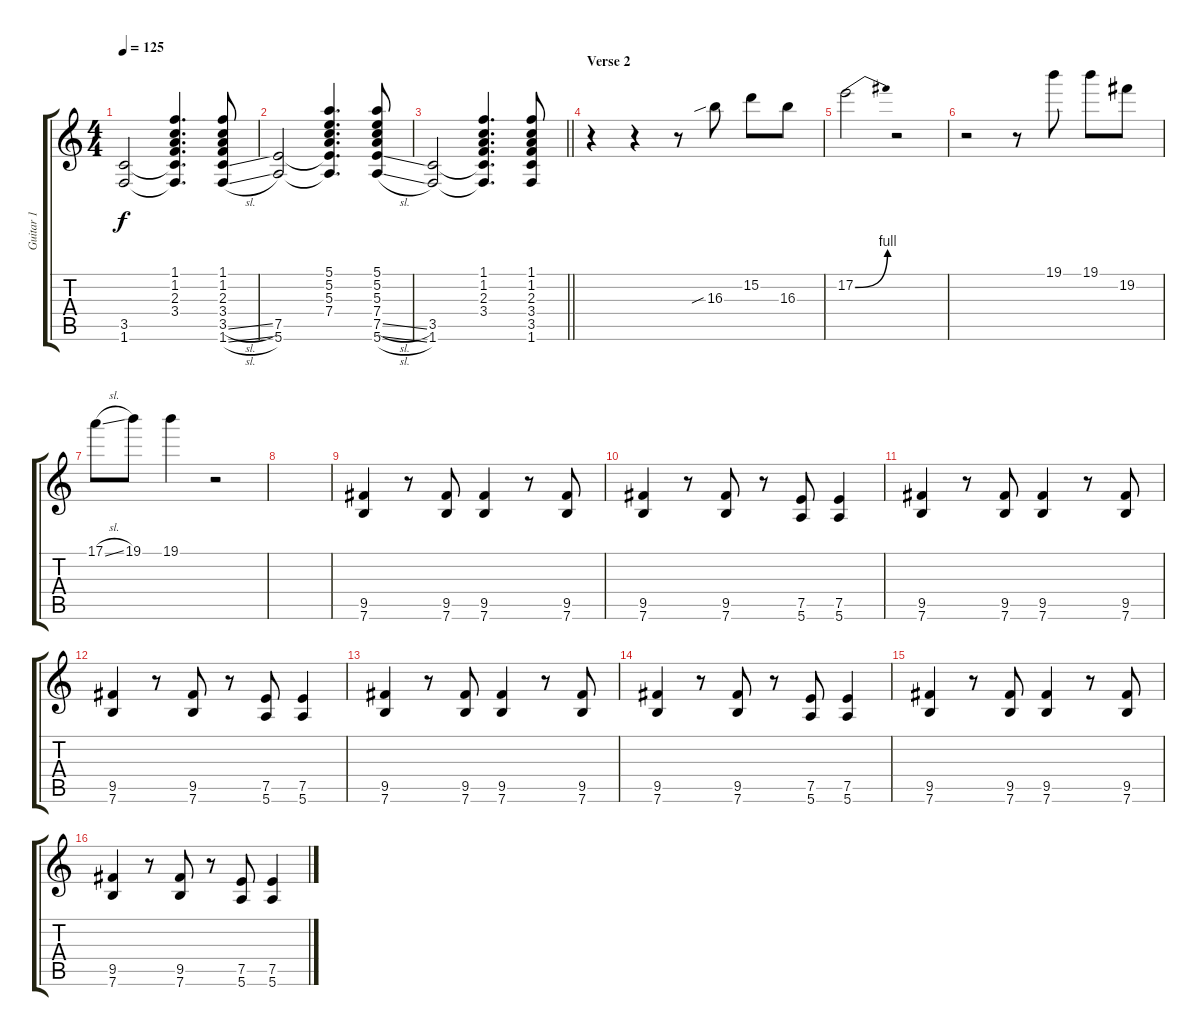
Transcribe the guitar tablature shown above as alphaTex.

\track ("Guitar 1" "Guitar 1") {instrument overdrivenguitar}
\staff {score tabs}
\tuning (E4 B3 G3 D3 A2 E2) {hide}
\ts (4 4)
\tempo 125
\clef g2
\ks c
(3.5 1.6).2{dy f} (1.1 1.2 2.3 3.4 3.5{t} 1.6{t}).4{d} (1.1 1.2 2.3 3.4 3.5{sl} 1.6{sl}).8 |
(7.5 5.6).2 (5.1 5.2 5.3 7.4 7.5{t} 5.6{t}).4{d} (5.1 5.2 5.3 7.4 7.5{sl} 5.6{sl}).8 |
\barLineRight lightlight
(3.5 1.6).2 (1.1 1.2 2.3 3.4 3.5{t} 1.6{t}).4{d} (1.1 1.2 2.3 3.4 3.5 1.6).8 |
\section ("" "Verse 2")
r.4 r.4 r.8 16.3{sib}.8 15.2.8 16.3.8 |
17.2{be (bend 0 0 60 4)}.2 r.2 |
r.2 r.8 19.1.8 19.1.8 19.2.8 |
17.1{sl}.8 19.1.8 19.1.4 r.2 |
|
(9.5 7.6).4 r.8 (9.5 7.6).8 (9.5 7.6).4 r.8 (9.5 7.6).8 |
(9.5 7.6).4 r.8 (9.5 7.6).8 r.8 (7.5 5.6).8 (7.5 5.6).4 |
(9.5 7.6).4 r.8 (9.5 7.6).8 (9.5 7.6).4 r.8 (9.5 7.6).8 |
(9.5 7.6).4 r.8 (9.5 7.6).8 r.8 (7.5 5.6).8 (7.5 5.6).4 |
(9.5 7.6).4 r.8 (9.5 7.6).8 (9.5 7.6).4 r.8 (9.5 7.6).8 |
(9.5 7.6).4 r.8 (9.5 7.6).8 r.8 (7.5 5.6).8 (7.5 5.6).4 |
(9.5 7.6).4 r.8 (9.5 7.6).8 (9.5 7.6).4 r.8 (9.5 7.6).8 |
(9.5 7.6).4 r.8 (9.5 7.6).8 r.8 (7.5 5.6).8 (7.5 5.6).4
